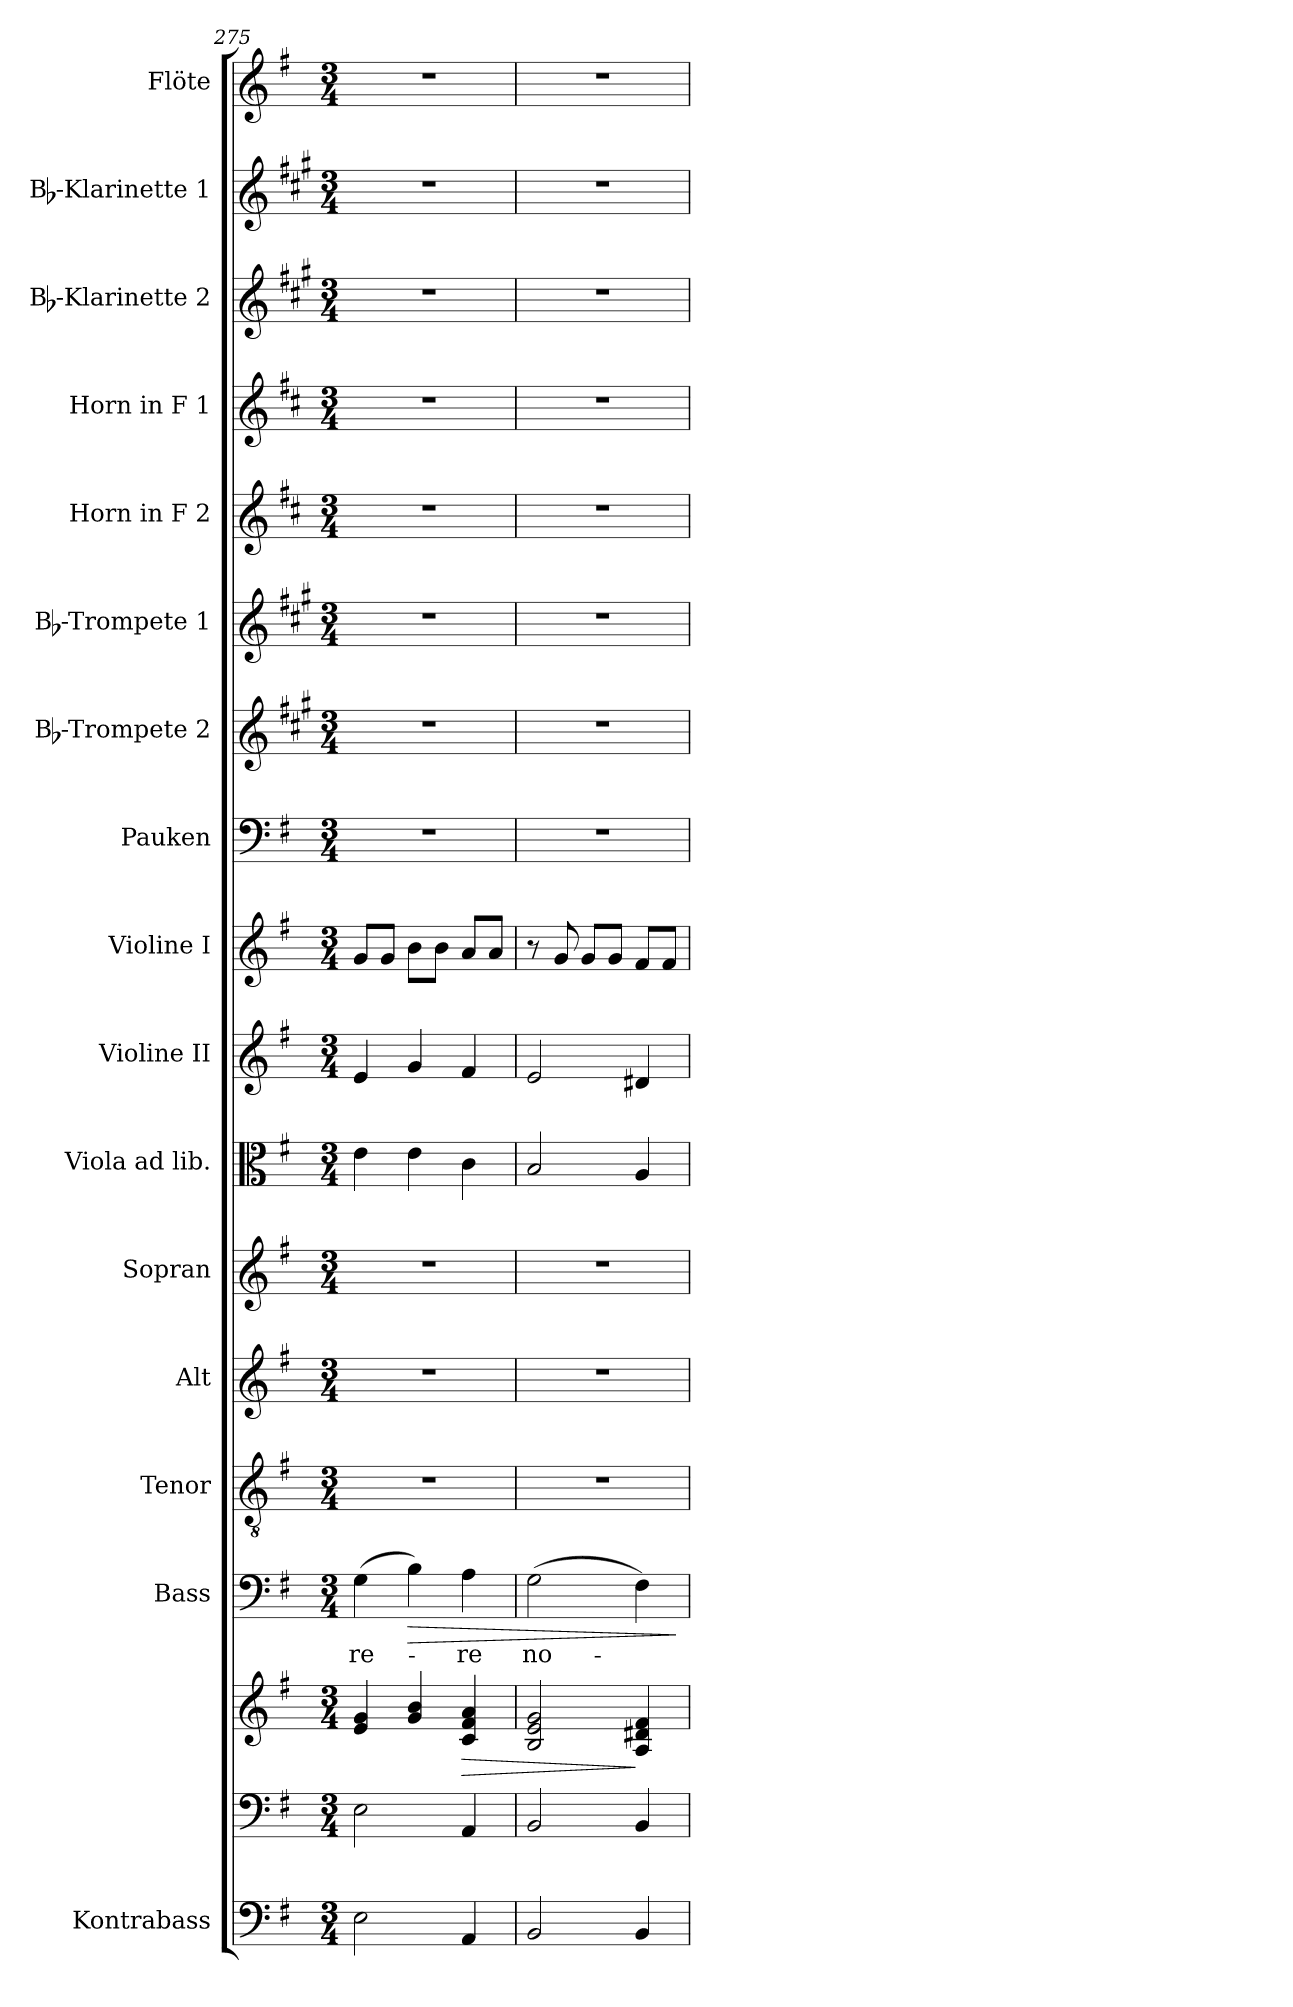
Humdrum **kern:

**kern	**kern	**kern	**dynam	**kern	**text	**dynam	**kern	**kern	**kern	**kern	**kern	**kern	**kern	**kern	**kern	**kern	**kern	**kern	**kern	**kern
*part17	*part16	*part16	*part16	*part15	*part15	*part15	*part14	*part13	*part12	*part11	*part10	*part9	*part8	*part7	*part6	*part5	*part4	*part3	*part2	*part1
*staff18	*staff17	*staff16	*staff16/17	*staff15	*staff15	*staff15	*staff14	*staff13	*staff12	*staff11	*staff10	*staff9	*staff8	*staff7	*staff6	*staff5	*staff4	*staff3	*staff2	*staff1
*I"Kontrabass	*	*	*	*I"Bass	*	*	*I"Tenor	*I"Alt	*I"Sopran	*I"Viola ad lib.	*I"Violine II	*I"Violine I	*I"Pauken	*I"Bb-Trompete 2	*I"Bb-Trompete 1	*I"Horn in F 2	*I"Horn in F 1	*I"Bb-Klarinette 2	*I"Bb-Klarinette 1	*I"Flöte
*I'Kb.	*	*	*	*I'B.	*	*	*I'T.	*I'A.	*I'S.	*I'Vla.	*I'Vl. II	*I'Vl. I	*I'Pk.	*I'Bb Trp. 2	*I'Bb Trp. 1	*	*	*I'Bb Kl. 2	*I'Bb Kl. 1	*I'Fl.
*clefF4	*clefF4	*clefG2	*	*clefF4	*	*	*clefGv2	*clefG2	*clefG2	*clefC3	*clefG2	*clefG2	*clefF4	*clefG2	*clefG2	*clefG2	*clefG2	*clefG2	*clefG2	*clefG2
*ITrd7c12	*	*	*	*	*	*	*	*	*	*	*	*	*	*ITrd1c2	*ITrd1c2	*ITrd4c7	*ITrd4c7	*ITrd1c2	*ITrd1c2	*
*k[f#]	*k[f#]	*k[f#]	*	*k[f#]	*	*	*k[f#]	*k[f#]	*k[f#]	*k[f#]	*k[f#]	*k[f#]	*k[f#]	*k[f#]	*k[f#]	*k[f#]	*k[f#]	*k[f#]	*k[f#]	*k[f#]
*G:	*G:	*G:	*	*G:	*	*	*G:	*G:	*G:	*G:	*G:	*G:	*G:	*G:	*G:	*G:	*G:	*G:	*G:	*G:
*M3/4	*M3/4	*M3/4	*	*M3/4	*	*	*M3/4	*M3/4	*M3/4	*M3/4	*M3/4	*M3/4	*M3/4	*M3/4	*M3/4	*M3/4	*M3/4	*M3/4	*M3/4	*M3/4
=275	=275	=275	=275	=275	=275	=275	=275	=275	=275	=275	=275	=275	=275	=275	=275	=275	=275	=275	=275	=275
!	!	!	!	!	!LO:LY:b	!	!	!	!	!	!	!	!	!	!	!	!	!	!	!
2EE\	2E\	4e/ 4g/	.	(>4G\	-re-	.	2.r	2.r	2.r	4e\	4e/	8g/L	2.r	2.r	2.r	2.r	2.r	2.r	2.r	2.r
.	.	.	.	.	.	.	.	.	.	.	.	8g/J	.	.	.	.	.	.	.	.
!	!	!	!	!	!	!LO:HP:b	!	!	!	!	!	!	!	!	!	!	!	!	!	!
.	.	4g/ 4b/	.	4B\)	.	>	.	.	.	4e\	4g/	8b\L	.	.	.	.	.	.	.	.
.	.	.	.	.	.	.	.	.	.	.	.	8b\J	.	.	.	.	.	.	.	.
!	!	!	!LO:HP:b	!	!LO:LY:b	!	!	!	!	!	!	!	!	!	!	!	!	!	!	!
4AAA/	4AA/	4c/ 4f#/ 4a/	>	4A\	-re	.	.	.	.	4c\	4f#/	8a/L	.	.	.	.	.	.	.	.
.	.	.	.	.	.	.	.	.	.	.	.	8a/J	.	.	.	.	.	.	.	.
!!LO:PB:g=z
=276	=276	=276	=276	=276	=276	=276	=276	=276	=276	=276	=276	=276	=276	=276	=276	=276	=276	=276	=276	=276
!	!	!	!	!	!LO:LY:b	!	!	!	!	!	!	!	!	!	!	!	!	!	!	!
2BBB/	2BB/	2B/ 2e/ 2g/	.	(>2G\	no-	.	2.r	2.r	2.r	2B/	2e/	8r	2.r	2.r	2.r	2.r	2.r	2.r	2.r	2.r
.	.	.	.	.	.	.	.	.	.	.	.	8g/	.	.	.	.	.	.	.	.
.	.	.	.	.	.	.	.	.	.	.	.	8g/L	.	.	.	.	.	.	.	.
.	.	.	.	.	.	.	.	.	.	.	.	8g/J	.	.	.	.	.	.	.	.
4BBB/	4BB/	4A/ 4d#X/ 4f#/	]	4F#\)	.	.	.	.	.	4A/	4d#X/	8f#/L	.	.	.	.	.	.	.	.
.	.	.	.	.	.	.	.	.	.	.	.	8f#/J	.	.	.	.	.	.	.	.
.	.	.	.	.	.	]	.	.	.	.	.	.	.	.	.	.	.	.	.	.
=	=	=	=	=	=	=	=	=	=	=	=	=	=	=	=	=	=	=	=	=
*-	*-	*-	*-	*-	*-	*-	*-	*-	*-	*-	*-	*-	*-	*-	*-	*-	*-	*-	*-	*-
